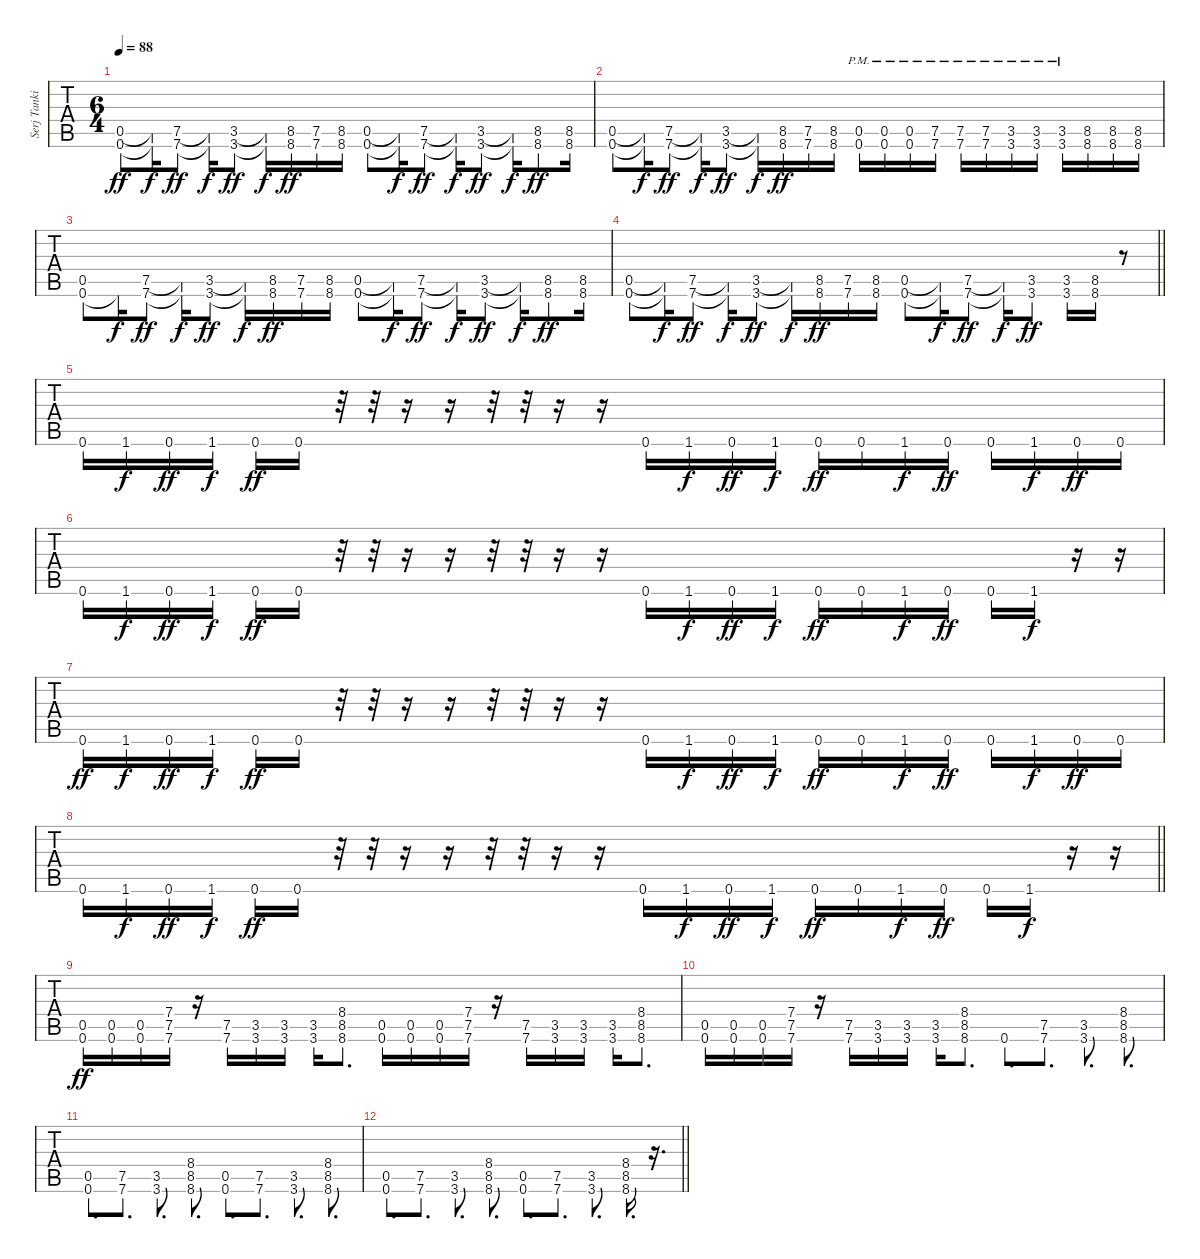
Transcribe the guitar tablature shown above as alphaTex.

\track ("Serj Tankian (riff guitar)" "Serj Tanki") {instrument overdrivenguitar}
\staff {tabs}
\tuning (E4 B3 G3 D3 A2 D2) {hide}
\ts (6 4)
\tempo 88
\clef g2
\ks c
(0.5 0.6).8{dy ff instrument distortionguitar} (0.5{t} 0.6{t}).16{dy f} (7.5 7.6).8{dy ff} (7.5{t} 7.6{t}).16{dy f} (3.5 3.6).8{dy ff} (3.5{t} 3.6{t}).16{dy f} (8.5 8.6).16{dy ff} (7.5 7.6).16 (8.5 8.6).16 (0.5 0.6).8 (0.5{t} 0.6{t}).16{dy f} (7.5 7.6).8{dy ff} (7.5{t} 7.6{t}).16{dy f} (3.5 3.6).8{dy ff} (3.5{t} 3.6{t}).16{dy f} (8.5 8.6).8{dy ff} (8.5 8.6).16 |
(0.5 0.6).8 (0.5{t} 0.6{t}).16{dy f} (7.5 7.6).8{dy ff} (7.5{t} 7.6{t}).16{dy f} (3.5 3.6).8{dy ff} (3.5{t} 3.6{t}).16{dy f} (8.5 8.6).16{dy ff} (7.5 7.6).16 (8.5 8.6).16 (0.5 0.6{pm}).16 (0.5 0.6{pm}).16 (0.5 0.6{pm}).16 (7.5{pm} 7.6{pm}).16 (7.5{pm} 7.6{pm}).16 (7.5{pm} 7.6{pm}).16 (3.5{pm} 3.6{pm}).16 (3.5{pm} 3.6{pm}).16 (3.5{pm} 3.6{pm}).16 (8.5 8.6).16 (8.5 8.6).16 (8.5 8.6).16 |
(0.5 0.6).8 0.6{t}.16{dy f} (7.5 7.6).8{dy ff} (7.5{t} 7.6{t}).16{dy f} (3.5 3.6).8{dy ff} (3.5{t} 3.6{t}).16{dy f} (8.5 8.6).16{dy ff} (7.5 7.6).16 (8.5 8.6).16 (0.5 0.6).8 (0.5{t} 0.6{t}).16{dy f} (7.5 7.6).8{dy ff} (7.5{t} 7.6{t}).16{dy f} (3.5 3.6).8{dy ff} (3.5{t} 3.6{t}).16{dy f} (8.5 8.6).8{dy ff} (8.5 8.6).16 |
\barLineRight lightlight
(0.5 0.6).8 (0.5{t} 0.6{t}).16{dy f} (7.5 7.6).8{dy ff} (7.5{t} 7.6{t}).16{dy f} (3.5 3.6).8{dy ff} (3.5{t} 3.6{t}).16{dy f} (8.5 8.6).16{dy ff} (7.5 7.6).16 (8.5 8.6).16 (0.5 0.6).8 (0.5{t} 0.6{t}).16{dy f} (7.5 7.6).8{dy ff} (7.5{t} 7.6{t}).16{dy f} (3.5 3.6).8{dy ff} (3.5 3.6).16 (8.5 8.6).16 r.8 |
0.6.16 1.6.16{dy f} 0.6.16{dy ff} 1.6.16{dy f} 0.6.16{dy ff} 0.6.16 r.32 r.32 r.16 r.16 r.32 r.32 r.16 r.16 0.6.16 1.6.16{dy f} 0.6.16{dy ff} 1.6.16{dy f} 0.6.16{dy ff} 0.6.16 1.6.16{dy f} 0.6.16{dy ff} 0.6.16 1.6.16{dy f} 0.6.16{dy ff} 0.6.16 |
0.6.16 1.6.16{dy f} 0.6.16{dy ff} 1.6.16{dy f} 0.6.16{dy ff} 0.6.16 r.32 r.32 r.16 r.16 r.32 r.32 r.16 r.16 0.6.16 1.6.16{dy f} 0.6.16{dy ff} 1.6.16{dy f} 0.6.16{dy ff} 0.6.16 1.6.16{dy f} 0.6.16{dy ff} 0.6.16 1.6.16{dy f} r.16 r.16 |
0.6.16{dy ff} 1.6.16{dy f} 0.6.16{dy ff} 1.6.16{dy f} 0.6.16{dy ff} 0.6.16 r.32 r.32 r.16 r.16 r.32 r.32 r.16 r.16 0.6.16 1.6.16{dy f} 0.6.16{dy ff} 1.6.16{dy f} 0.6.16{dy ff} 0.6.16 1.6.16{dy f} 0.6.16{dy ff} 0.6.16 1.6.16{dy f} 0.6.16{dy ff} 0.6.16 |
\barLineRight lightlight
0.6.16 1.6.16{dy f} 0.6.16{dy ff} 1.6.16{dy f} 0.6.16{dy ff} 0.6.16 r.32 r.32 r.16 r.16 r.32 r.32 r.16 r.16 0.6.16 1.6.16{dy f} 0.6.16{dy ff} 1.6.16{dy f} 0.6.16{dy ff} 0.6.16 1.6.16{dy f} 0.6.16{dy ff} 0.6.16 1.6.16{dy f} r.16 r.16 |
(0.5 0.6).16{dy ff} (0.5 0.6).16 (0.5 0.6).16 (7.4 7.5 7.6).16 r.16 (7.5 7.6).16 (3.5 3.6).16 (3.5 3.6).16 (3.5 3.6).16 (8.4 8.5 8.6).8{d} (0.5 0.6).16 (0.5 0.6).16 (0.5 0.6).16 (7.4 7.5 7.6).16 r.16 (7.5 7.6).16 (3.5 3.6).16 (3.5 3.6).16 (3.5 3.6).16 (8.4 8.5 8.6).8{d} |
(0.5 0.6).16 (0.5 0.6).16 (0.5 0.6).16 (7.4 7.5 7.6).16 r.16 (7.5 7.6).16 (3.5 3.6).16 (3.5 3.6).16 (3.5 3.6).16 (8.4 8.5 8.6).8{d} 0.6.8{d} (7.5 7.6).8{d} (3.5 3.6).8{d} (8.4 8.5 8.6).8{d} |
(0.5 0.6).8{d} (7.5 7.6).8{d} (3.5 3.6).8{d} (8.4 8.5 8.6).8{d} (0.5 0.6).8{d} (7.5 7.6).8{d} (3.5 3.6).8{d} (8.4 8.5 8.6).8{d} |
\barLineRight lightlight
(0.5 0.6).8{d} (7.5 7.6).8{d} (3.5 3.6).8{d} (8.4 8.5 8.6).8{d} (0.5 0.6).8{d} (7.5 7.6).8{d} (3.5 3.6).8{d} (8.4 8.5 8.6).16{d} r.16{d}
